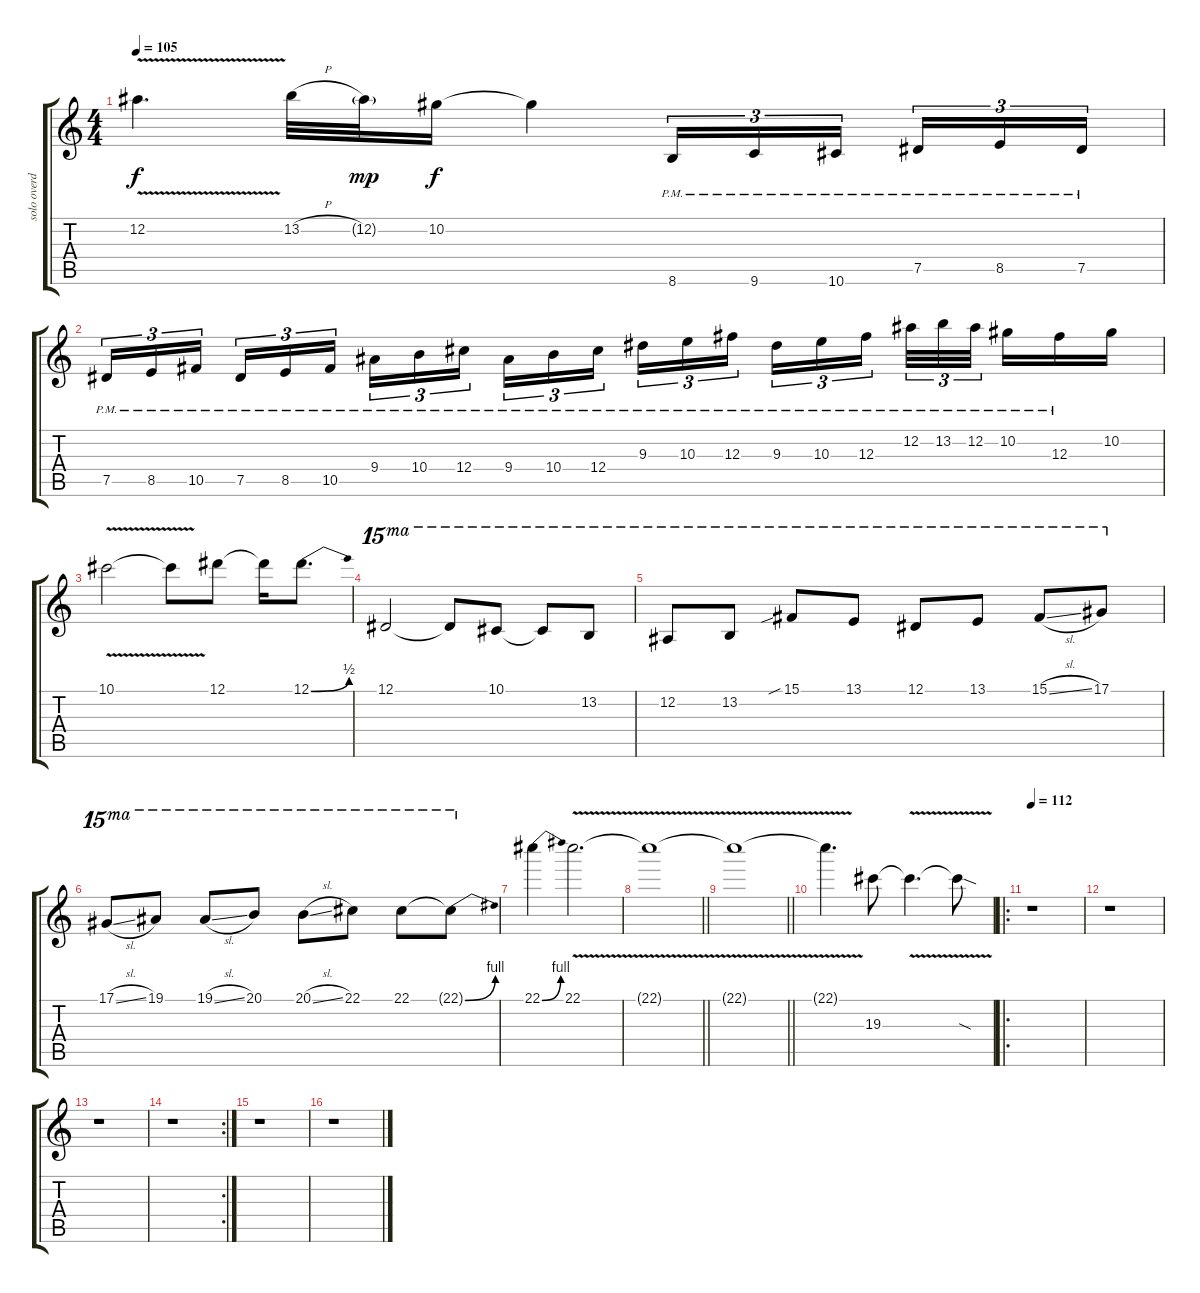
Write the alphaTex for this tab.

\track ("solo overdub guitar" "solo overd") {instrument distortionguitar}
\staff {score tabs}
\tuning (Eb4 Bb3 Gb3 Db3 Ab2 Eb2) {hide}
\ts (4 4)
\tempo 105
\clef g2
\ks c
12.2{v}.4{d dy f} 13.2{h}.32 12.2{g}.32{dy mp} 10.2.16{dy f} 10.2{t}.4 8.6{pm}.16{tu (3 2)} 9.6{pm}.16{tu (3 2)} 10.6{pm}.16{tu (3 2) beam splitsecondary} 7.5{pm}.16{tu (3 2)} 8.5{pm}.16{tu (3 2)} 7.5{pm}.16{tu (3 2)} |
7.5{pm}.16{tu (3 2)} 8.5{pm}.16{tu (3 2)} 10.5{pm}.16{tu (3 2) beam splitsecondary} 7.5{pm}.16{tu (3 2)} 8.5{pm}.16{tu (3 2)} 10.5{pm}.16{tu (3 2)} 9.4{pm}.16{tu (3 2)} 10.4{pm}.16{tu (3 2)} 12.4{pm}.16{tu (3 2) beam splitsecondary} 9.4{pm}.16{tu (3 2)} 10.4{pm}.16{tu (3 2)} 12.4{pm}.16{tu (3 2)} 9.3{pm}.16{tu (3 2)} 10.3{pm}.16{tu (3 2)} 12.3{pm}.16{tu (3 2) beam splitsecondary} 9.3{pm}.16{tu (3 2)} 10.3{pm}.16{tu (3 2)} 12.3{pm}.16{tu (3 2)} 12.2{pm}.32{tu (3 2)} 13.2{pm}.32{tu (3 2)} 12.2{pm}.32{tu (3 2) beam splitsecondary} 10.2{pm}.16 12.3{pm}.16 10.2.16 |
10.1{v}.2 10.1{v t}.8 12.1.8 12.1{t}.16 12.1{be (bend 0 0 60 2)}.8{d} |
12.1.2{ot 15ma} 12.1{t}.8{ot 15ma} 10.1.8{ot 15ma} 10.1{t}.8{ot 15ma} 13.2.8{ot 15ma} |
12.2.8{ot 15ma} 13.2.8{ot 15ma} 15.1{sib}.8{ot 15ma} 13.1.8{ot 15ma} 12.1.8{ot 15ma} 13.1.8{ot 15ma} 15.1{sl}.8{ot 15ma} 17.1.8{ot 15ma} |
17.1{sl}.8{ot 15ma} 19.1.8{ot 15ma} 19.1{sl}.8{ot 15ma} 20.1.8{ot 15ma} 20.1{sl}.8{ot 15ma} 22.1.8{ot 15ma} 22.1.8{ot 15ma} 22.1{be (bend 0 0 60 4) t}.8{ot 15ma} |
22.1{be (bend 0 0 60 4)}.4 22.1{v}.2{d} |
\barLineRight lightlight
22.1{v t}.1 |
\barLineRight lightlight
22.1{v t}.1 |
22.1{v t}.4{d} 19.3.8 19.3{v t}.4{d} 19.3{sod t}.8 |
\ro
\tempo 112
r.1 |
r.1 |
r.1 |
\rc 2
r.1 |
r.1 |
r.1
